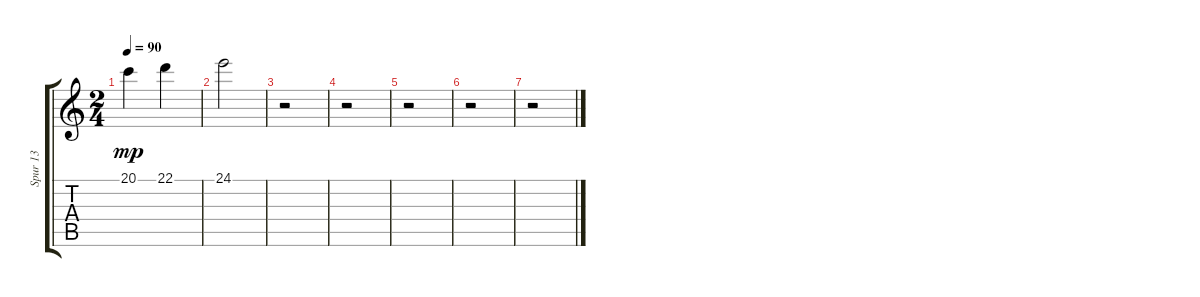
\track ("Spur 13" "Spur 13") {instrument stringensemble2}
\staff {score tabs}
\tuning (E4 B3 G3 D3 A2 E2) {hide}
\ts (2 4)
\tempo 90
\clef g2
\ks c
20.1.4{dy mp} 22.1.4 |
24.1.2 |
r.2 |
r.2 |
r.2 |
r.2 |
r.2
